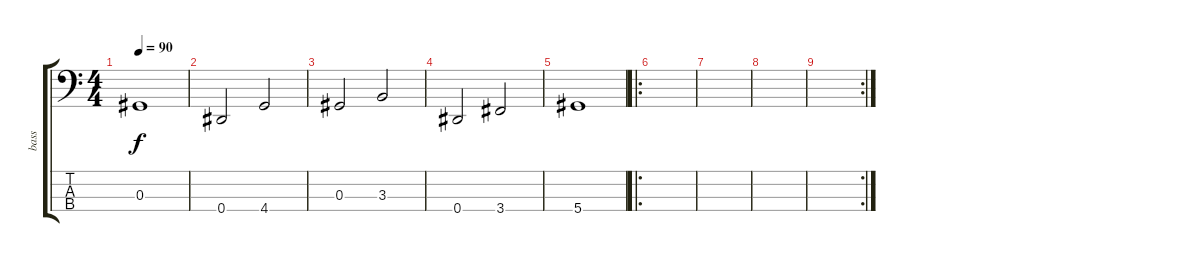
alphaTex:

\track ("bass" "bass") {instrument electricbassfinger}
\staff {score tabs}
\tuning (Gb2 Db2 Ab1 Eb1) {hide}
\ts (4 4)
\tempo 90
\clef f4
\ks c
0.3.1{dy f} |
0.4.2 4.4.2 |
0.3.2 3.3.2 |
0.4.2 3.4.2 |
5.4.1 |
\ro
|
|
|
\rc 2
